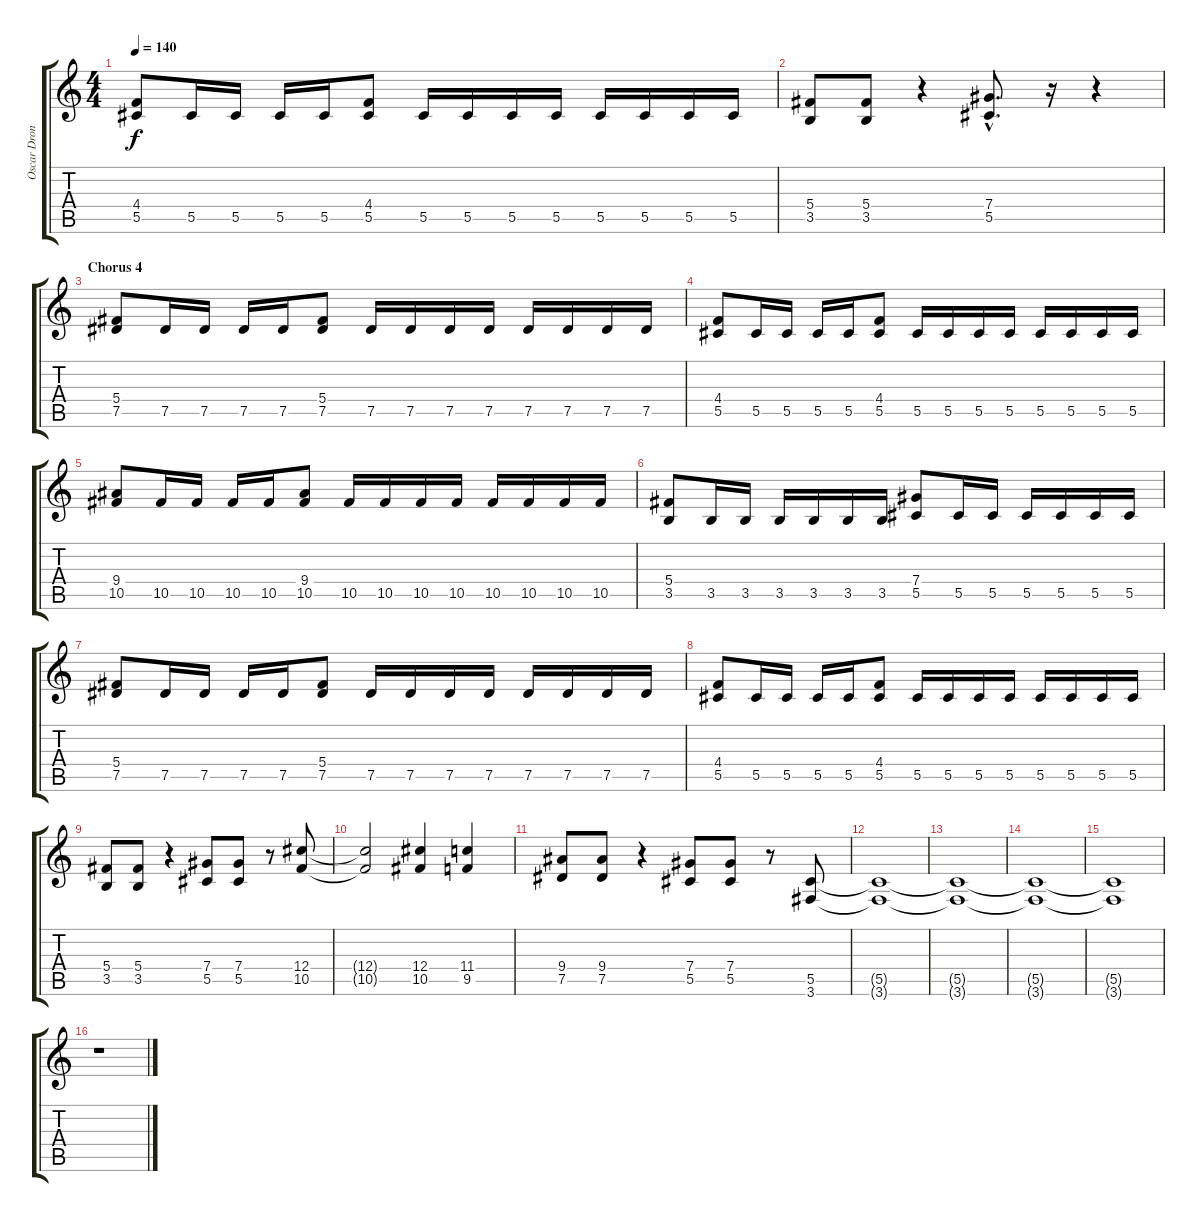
\track ("Oscar Dronjak :: Guitar 2" "Oscar Dron") {instrument distortionguitar}
\staff {score tabs}
\tuning (Eb4 Bb3 Gb3 Db3 Ab2 Eb2) {hide}
\ts (4 4)
\tempo 140
\clef g2
\ks c
(4.4 5.5).8{dy f} 5.5.16 5.5.16 5.5.16 5.5.16 (4.4 5.5).8 5.5.16 5.5.16 5.5.16 5.5.16 5.5.16 5.5.16 5.5.16 5.5.16 |
(5.4 3.5).8 (5.4 3.5).8 r.4 (7.4{hac} 5.5{hac}).8{d} r.16 r.4 |
\section ("" "Chorus 4")
(5.4 7.5).8 7.5.16 7.5.16 7.5.16 7.5.16 (5.4 7.5).8 7.5.16 7.5.16 7.5.16 7.5.16 7.5.16 7.5.16 7.5.16 7.5.16 |
(4.4 5.5).8 5.5.16 5.5.16 5.5.16 5.5.16 (4.4 5.5).8 5.5.16 5.5.16 5.5.16 5.5.16 5.5.16 5.5.16 5.5.16 5.5.16 |
(9.4 10.5).8 10.5.16 10.5.16 10.5.16 10.5.16 (9.4 10.5).8 10.5.16 10.5.16 10.5.16 10.5.16 10.5.16 10.5.16 10.5.16 10.5.16 |
(5.4 3.5).8 3.5.16 3.5.16 3.5.16 3.5.16 3.5.16 3.5.16 (7.4 5.5).8 5.5.16 5.5.16 5.5.16 5.5.16 5.5.16 5.5.16 |
(5.4 7.5).8 7.5.16 7.5.16 7.5.16 7.5.16 (5.4 7.5).8 7.5.16 7.5.16 7.5.16 7.5.16 7.5.16 7.5.16 7.5.16 7.5.16 |
(4.4 5.5).8 5.5.16 5.5.16 5.5.16 5.5.16 (4.4 5.5).8 5.5.16 5.5.16 5.5.16 5.5.16 5.5.16 5.5.16 5.5.16 5.5.16 |
(5.4 3.5).8 (5.4 3.5).8 r.4 (7.4 5.5).8 (7.4 5.5).8 r.8 (12.4 10.5).8 |
(12.4{t} 10.5{t}).2 (12.4 10.5).4 (11.4 9.5).4 |
(9.4 7.5).8 (9.4 7.5).8 r.4 (7.4 5.5).8 (7.4 5.5).8 r.8 (5.5 3.6).8 |
(5.5{t} 3.6{t}).1 |
(5.5{t} 3.6{t}).1{volume 0} |
(5.5{t} 3.6{t}).1 |
(5.5{t} 3.6{t}).1 |
r.1
